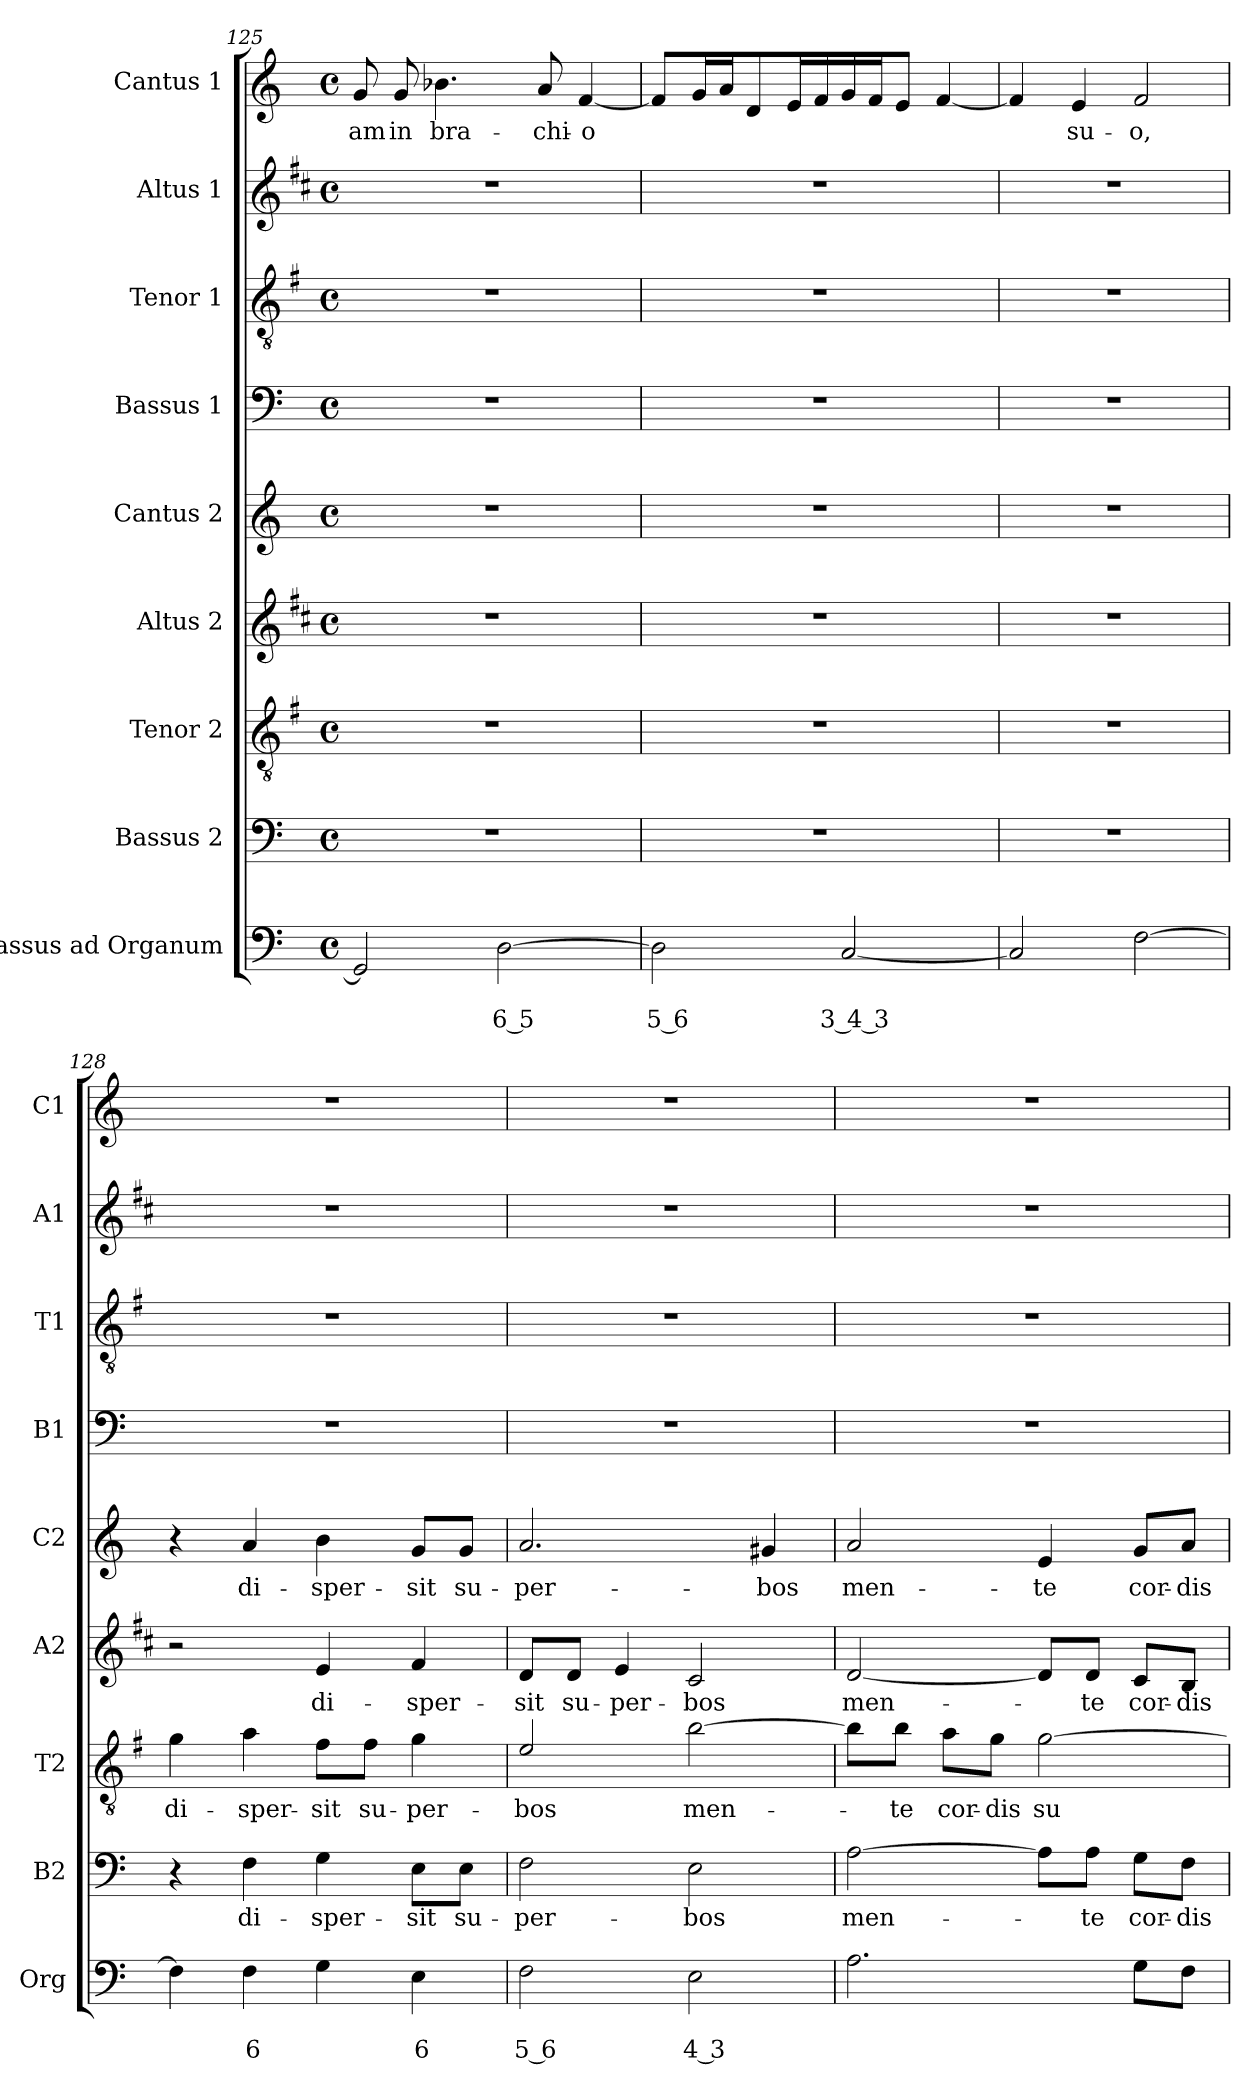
**kern	**text	**text	**kern	**text	**kern	**text	**kern	**text	**kern	**text	**kern	**kern	**kern	**kern	**text
*part9	*part9	*part9	*part8	*part8	*part7	*part7	*part6	*part6	*part5	*part5	*part4	*part3	*part2	*part1	*part1
*staff9	*staff9	*staff9	*staff8	*staff8	*staff7	*staff7	*staff6	*staff6	*staff5	*staff5	*staff4	*staff3	*staff2	*staff1	*staff1
*I"Bassus ad Organum	*	*	*I"Bassus 2	*	*I"Tenor 2	*	*I"Altus 2	*	*I"Cantus 2	*	*I"Bassus 1	*I"Tenor 1	*I"Altus 1	*I"Cantus 1	*
*I'Org	*	*	*I'B2	*	*I'T2	*	*I'A2	*	*I'C2	*	*I'B1	*I'T1	*I'A1	*I'C1	*
*clefF4	*	*	*clefF4	*	*clefGv2	*	*clefG2	*	*clefG2	*	*clefF4	*clefGv2	*clefG2	*clefG2	*
*	*	*	*	*	*ITrd4c7	*	*ITrd1c2	*	*	*	*	*ITrd4c7	*ITrd1c2	*	*
*k[]	*	*	*k[]	*	*k[]	*	*k[]	*	*k[]	*	*k[]	*k[]	*k[]	*k[]	*
*C:	*	*	*C:	*	*C:	*	*C:	*	*C:	*	*C:	*C:	*C:	*C:	*
*M4/4	*	*	*M4/4	*	*M4/4	*	*M4/4	*	*M4/4	*	*M4/4	*M4/4	*M4/4	*M4/4	*
*met(c)	*	*	*met(c)	*	*met(c)	*	*met(c)	*	*met(c)	*	*met(c)	*met(c)	*met(c)	*met(c)	*
=125	=125	=125	=125	=125	=125	=125	=125	=125	=125	=125	=125	=125	=125	=125	=125
!	!	!	!	!	!	!	!	!	!	!	!	!	!	!	!LO:LY:b
2GG/]	.	.	1r	.	1r	.	1r	.	1r	.	1r	1r	1r	8g/	-am
!	!	!	!	!	!	!	!	!	!	!	!	!	!	!	!LO:LY:b
.	.	.	.	.	.	.	.	.	.	.	.	.	.	8g/	in
!	!	!	!	!	!	!	!	!	!	!	!	!	!	!	!LO:LY:b
.	.	.	.	.	.	.	.	.	.	.	.	.	.	4.b-X\	bra-
!	!	!LO:LY:b	!	!	!	!	!	!	!	!	!	!	!	!	!
[2D\	.	6 5	.	.	.	.	.	.	.	.	.	.	.	.	.
!	!	!	!	!	!	!	!	!	!	!	!	!	!	!	!LO:LY:b
.	.	.	.	.	.	.	.	.	.	.	.	.	.	8a/	-chi-
!	!	!	!	!	!	!	!	!	!	!	!	!	!	!	!LO:LY:b
.	.	.	.	.	.	.	.	.	.	.	.	.	.	[4f/	-o
!!LO:LB:g=z
=126	=126	=126	=126	=126	=126	=126	=126	=126	=126	=126	=126	=126	=126	=126	=126
!	!	!LO:LY:b	!	!	!	!	!	!	!	!	!	!	!	!	!
2D\]	.	5 6	1r	.	1r	.	1r	.	1r	.	1r	1r	1r	8f/L]	.
.	.	.	.	.	.	.	.	.	.	.	.	.	.	16g/L	.
.	.	.	.	.	.	.	.	.	.	.	.	.	.	16a/J	.
.	.	.	.	.	.	.	.	.	.	.	.	.	.	8d/	.
.	.	.	.	.	.	.	.	.	.	.	.	.	.	16e/L	.
.	.	.	.	.	.	.	.	.	.	.	.	.	.	16f/	.
!	!	!LO:LY:b	!	!	!	!	!	!	!	!	!	!	!	!	!
[2C/	.	3 4 3	.	.	.	.	.	.	.	.	.	.	.	16g/	.
.	.	.	.	.	.	.	.	.	.	.	.	.	.	16f/J	.
.	.	.	.	.	.	.	.	.	.	.	.	.	.	8e/J	.
.	.	.	.	.	.	.	.	.	.	.	.	.	.	[4f/	.
=127	=127	=127	=127	=127	=127	=127	=127	=127	=127	=127	=127	=127	=127	=127	=127
2C/]	.	.	1r	.	1r	.	1r	.	1r	.	1r	1r	1r	4f/]	.
!	!	!	!	!	!	!	!	!	!	!	!	!	!	!	!LO:LY:b
.	.	.	.	.	.	.	.	.	.	.	.	.	.	4e/	su-
!	!	!	!	!	!	!	!	!	!	!	!	!	!	!	!LO:LY:b
[2F\	.	.	.	.	.	.	.	.	.	.	.	.	.	2f/	-o,
=128	=128	=128	=128	=128	=128	=128	=128	=128	=128	=128	=128	=128	=128	=128	=128
!	!	!	!	!	!	!LO:LY:b	!	!	!	!	!	!	!	!	!
4F\]	.	.	4r	.	4c\	di-	2r	.	4r	.	1r	1r	1r	1r	.
!	!	!LO:LY:b	!	!LO:LY:b	!	!LO:LY:b	!	!	!	!LO:LY:b	!	!	!	!	!
4F\	.	6	4F\	di-	4d\	-sper-	.	.	4a/	di-	.	.	.	.	.
!	!	!	!	!LO:LY:b	!	!LO:LY:b	!	!LO:LY:b	!	!LO:LY:b	!	!	!	!	!
4G\	.	.	4G\	-sper-	8B\L	-sit	4d/	di-	4b\	-sper-	.	.	.	.	.
!	!	!	!	!	!	!LO:LY:b	!	!	!	!	!	!	!	!	!
.	.	.	.	.	8B\J	su-	.	.	.	.	.	.	.	.	.
!	!	!LO:LY:b	!	!LO:LY:b	!	!LO:LY:b	!	!LO:LY:b	!	!LO:LY:b	!	!	!	!	!
4E\	.	6	8E\L	-sit	4c\	-per-	4e/	-sper-	8g/L	-sit	.	.	.	.	.
!	!	!	!	!LO:LY:b	!	!	!	!	!	!LO:LY:b	!	!	!	!	!
.	.	.	8E\J	su-	.	.	.	.	8g/J	su-	.	.	.	.	.
=129	=129	=129	=129	=129	=129	=129	=129	=129	=129	=129	=129	=129	=129	=129	=129
!	!	!LO:LY:b	!	!LO:LY:b	!	!LO:LY:b	!	!LO:LY:b	!	!LO:LY:b	!	!	!	!	!
2F\	.	5 6	2F\	-per-	2A/	-bos	8c/L	-sit	2.a/	-per-	1r	1r	1r	1r	.
!	!	!	!	!	!	!	!	!LO:LY:b	!	!	!	!	!	!	!
.	.	.	.	.	.	.	8c/J	su-	.	.	.	.	.	.	.
!	!	!	!	!	!	!	!	!LO:LY:b	!	!	!	!	!	!	!
.	.	.	.	.	.	.	4d/	-per-	.	.	.	.	.	.	.
!	!	!LO:LY:b	!	!LO:LY:b	!	!LO:LY:b	!	!LO:LY:b	!	!	!	!	!	!	!
2E\	.	4 3	2E\	-bos	[2e\	men-	2B/	-bos	.	.	.	.	.	.	.
!	!	!	!	!	!	!	!	!	!	!LO:LY:b	!	!	!	!	!
.	.	.	.	.	.	.	.	.	4g#X/	-bos	.	.	.	.	.
=130	=130	=130	=130	=130	=130	=130	=130	=130	=130	=130	=130	=130	=130	=130	=130
!	!	!	!	!LO:LY:b	!	!	!	!LO:LY:b	!	!LO:LY:b	!	!	!	!	!
2.A\	.	.	[2A\	men-	8e\L]	.	[2c/	men-	2a/	men-	1r	1r	1r	1r	.
!	!	!	!	!	!	!LO:LY:b	!	!	!	!	!	!	!	!	!
.	.	.	.	.	8e\J	-te	.	.	.	.	.	.	.	.	.
!	!	!	!	!	!	!LO:LY:b	!	!	!	!	!	!	!	!	!
.	.	.	.	.	8d\L	cor-	.	.	.	.	.	.	.	.	.
!	!	!	!	!	!	!LO:LY:b	!	!	!	!	!	!	!	!	!
.	.	.	.	.	8c\J	-dis	.	.	.	.	.	.	.	.	.
!	!	!	!	!	!	!LO:LY:b	!	!	!	!LO:LY:b	!	!	!	!	!
.	.	.	8A\L]	.	[2c\	su-	8c/L]	.	4e/	-te	.	.	.	.	.
!	!	!	!	!LO:LY:b	!	!	!	!LO:LY:b	!	!	!	!	!	!	!
.	.	.	8A\J	-te	.	.	8c/J	-te	.	.	.	.	.	.	.
!	!	!	!	!LO:LY:b	!	!	!	!LO:LY:b	!	!LO:LY:b	!	!	!	!	!
8G\L	.	.	8G\L	cor-	.	.	8B/L	cor-	8g/L	cor-	.	.	.	.	.
!	!	!	!	!LO:LY:b	!	!	!	!LO:LY:b	!	!LO:LY:b	!	!	!	!	!
8F\J	.	.	8F\J	-dis	.	.	8A/J	-dis	8a/J	-dis	.	.	.	.	.
=	=	=	=	=	=	=	=	=	=	=	=	=	=	=	=
*-	*-	*-	*-	*-	*-	*-	*-	*-	*-	*-	*-	*-	*-	*-	*-
